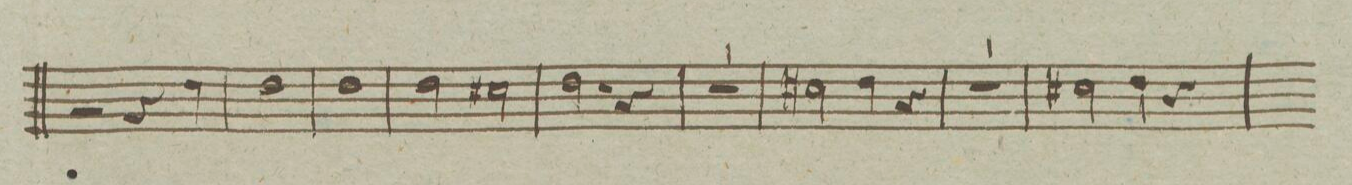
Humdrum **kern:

**kern	**dynam
*I"Corno. Secundo in F	*
*clefG2	*
*k[]	*
*met(c|)	*
*M2/2	*
2r	.
4r	.
4g\	.
=37	=37
1g/	.
=38	=38
1g/	.
=39	=39
2g\	.
2f#X\	.
=40	=40
2.g\	.
4r	.
=41	=41
1r	.
=42	=42
2f#X\	.
4g\	.
4r	.
=43	=43
1r	.
=44	=44
2f#X\	.
4g\	.
4r	.
=45	=45
*-	*-
